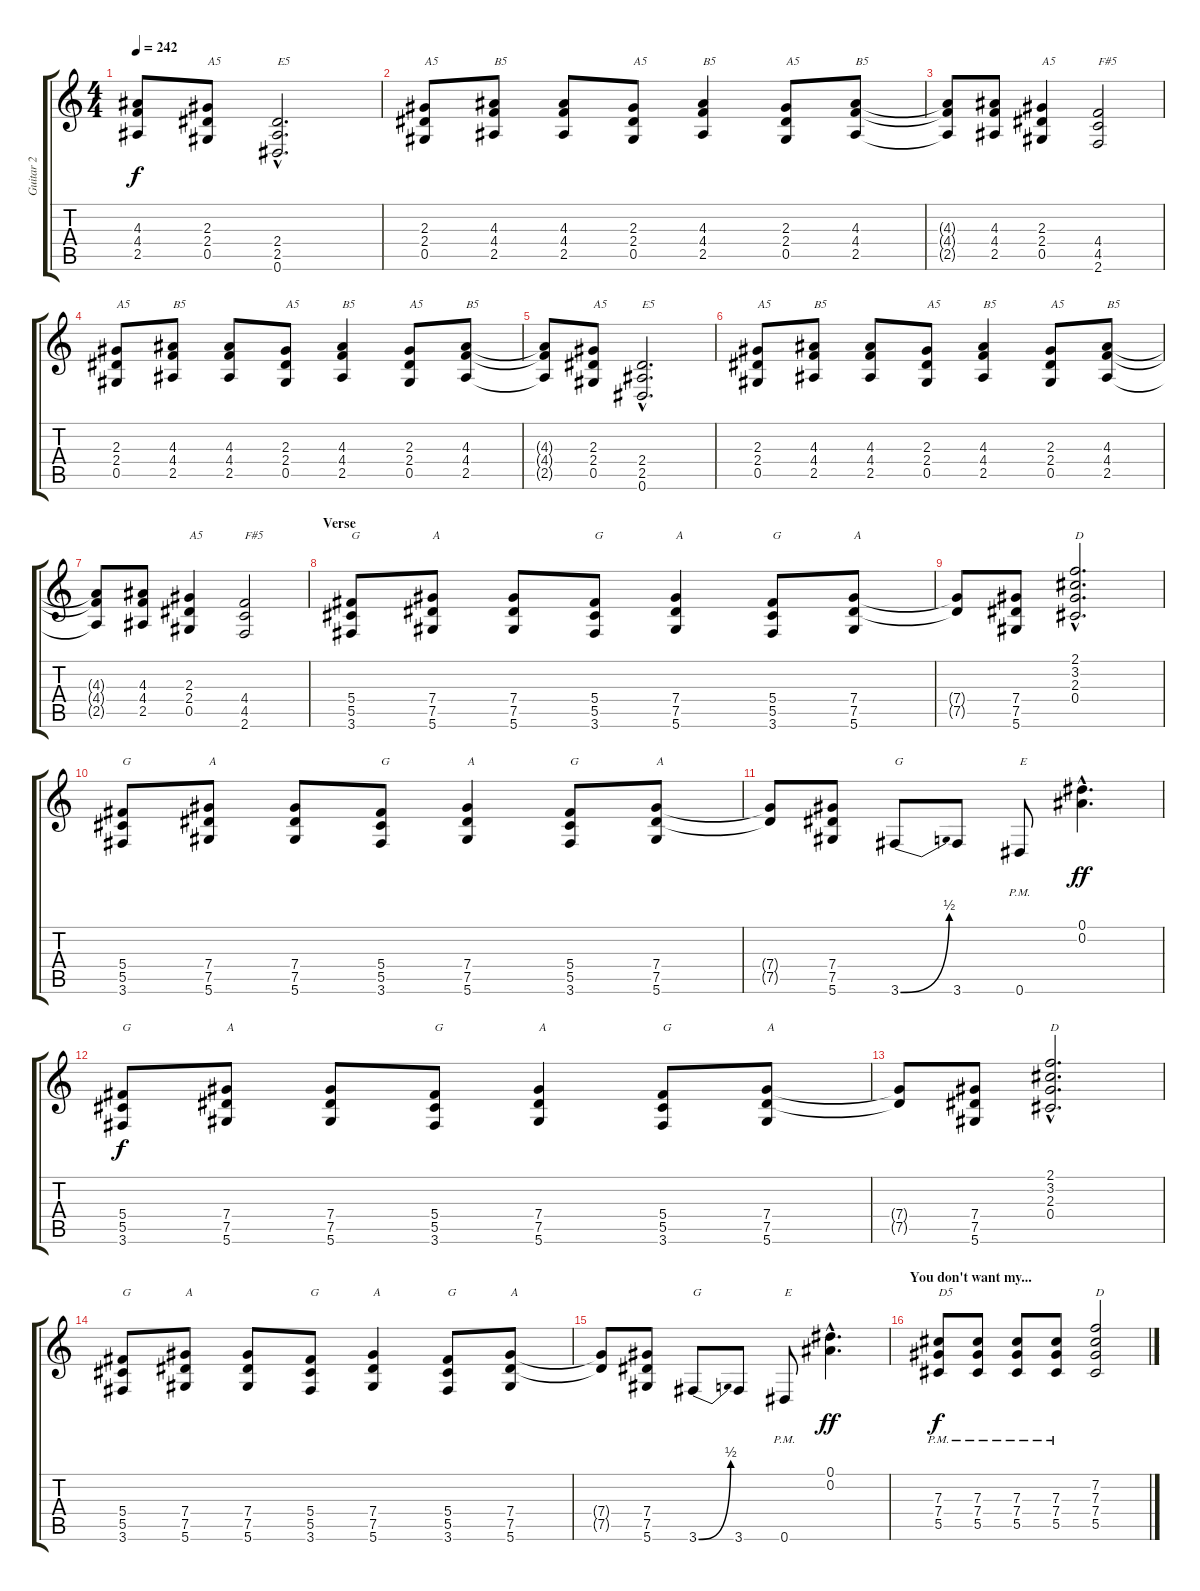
\track ("Guitar 2" "Guitar 2") {instrument distortionguitar}
\staff {score tabs}
\tuning (Eb4 Bb3 Gb3 Db3 Ab2 Eb2) {hide}
\ts (4 4)
\tempo 242
\clef g2
\ks c
(4.3{t} 4.4{t} 2.5{t}).8{dy f} (2.3 2.4 0.5).8{txt "A5"} (2.4{hac} 2.5{hac} 0.6{hac}).2{d txt "E5"} |
(2.3 2.4 0.5).8{txt "A5"} (4.3 4.4 2.5).8{txt "B5"} (4.3 4.4 2.5).8 (2.3 2.4 0.5).8{txt "A5"} (4.3 4.4 2.5).4{txt "B5"} (2.3 2.4 0.5).8{txt "A5"} (4.3 4.4 2.5).8{txt "B5"} |
(4.3{t} 4.4{t} 2.5{t}).8 (4.3 4.4 2.5).8 (2.3 2.4 0.5).4{txt "A5"} (4.4 4.5 2.6).2{txt "F#5"} |
(2.3 2.4 0.5).8{txt "A5"} (4.3 4.4 2.5).8{txt "B5"} (4.3 4.4 2.5).8 (2.3 2.4 0.5).8{txt "A5"} (4.3 4.4 2.5).4{txt "B5"} (2.3 2.4 0.5).8{txt "A5"} (4.3 4.4 2.5).8{txt "B5"} |
(4.3{t} 4.4{t} 2.5{t}).8 (2.3 2.4 0.5).8{txt "A5"} (2.4{hac} 2.5{hac} 0.6{hac}).2{d txt "E5"} |
(2.3 2.4 0.5).8{txt "A5"} (4.3 4.4 2.5).8{txt "B5"} (4.3 4.4 2.5).8 (2.3 2.4 0.5).8{txt "A5"} (4.3 4.4 2.5).4{txt "B5"} (2.3 2.4 0.5).8{txt "A5"} (4.3 4.4 2.5).8{txt "B5"} |
(4.3{t} 4.4{t} 2.5{t}).8 (4.3 4.4 2.5).8 (2.3 2.4 0.5).4{txt "A5"} (4.4 4.5 2.6).2{txt "F#5"} |
\section ("" "Verse")
(5.4 5.5 3.6).8{txt "G"} (7.4 7.5 5.6).8{txt "A"} (7.4 7.5 5.6).8 (5.4 5.5 3.6).8{txt "G"} (7.4 7.5 5.6).4{txt "A"} (5.4 5.5 3.6).8{txt "G"} (7.4 7.5 5.6).8{txt "A"} |
(7.4{t} 7.5{t}).8 (7.4 7.5 5.6).8 (2.1{hac} 3.2{hac} 2.3{hac} 0.4{hac}).2{d txt "D"} |
(5.4 5.5 3.6).8{txt "G"} (7.4 7.5 5.6).8{txt "A"} (7.4 7.5 5.6).8 (5.4 5.5 3.6).8{txt "G"} (7.4 7.5 5.6).4{txt "A"} (5.4 5.5 3.6).8{txt "G"} (7.4 7.5 5.6).8{txt "A"} |
(7.4{t} 7.5{t}).8 (7.4 7.5 5.6).8 3.6{be (bend 0 0 60 2)}.8{txt "G"} 3.6.8 0.6{pm}.8{txt "E"} (0.1{hac} 0.2{hac}).4{d dy ff} |
(5.4 5.5 3.6).8{txt "G" dy f} (7.4 7.5 5.6).8{txt "A"} (7.4 7.5 5.6).8 (5.4 5.5 3.6).8{txt "G"} (7.4 7.5 5.6).4{txt "A"} (5.4 5.5 3.6).8{txt "G"} (7.4 7.5 5.6).8{txt "A"} |
(7.4{t} 7.5{t}).8 (7.4 7.5 5.6).8 (2.1{hac} 3.2{hac} 2.3{hac} 0.4{hac}).2{d txt "D"} |
(5.4 5.5 3.6).8{txt "G"} (7.4 7.5 5.6).8{txt "A"} (7.4 7.5 5.6).8 (5.4 5.5 3.6).8{txt "G"} (7.4 7.5 5.6).4{txt "A"} (5.4 5.5 3.6).8{txt "G"} (7.4 7.5 5.6).8{txt "A"} |
(7.4{t} 7.5{t}).8 (7.4 7.5 5.6).8 3.6{be (bend 0 0 60 2)}.8{txt "G"} 3.6.8 0.6{pm}.8{txt "E"} (0.1{hac} 0.2{hac}).4{d dy ff} |
\section ("" "You don't want my...")
(7.3 7.4{pm} 5.5).8{txt "D5" dy f} (7.3 7.4{pm} 5.5).8 (7.3 7.4{pm} 5.5).8 (7.3 7.4{pm} 5.5).8 (7.2 7.3 7.4 5.5).2{txt "D"}
